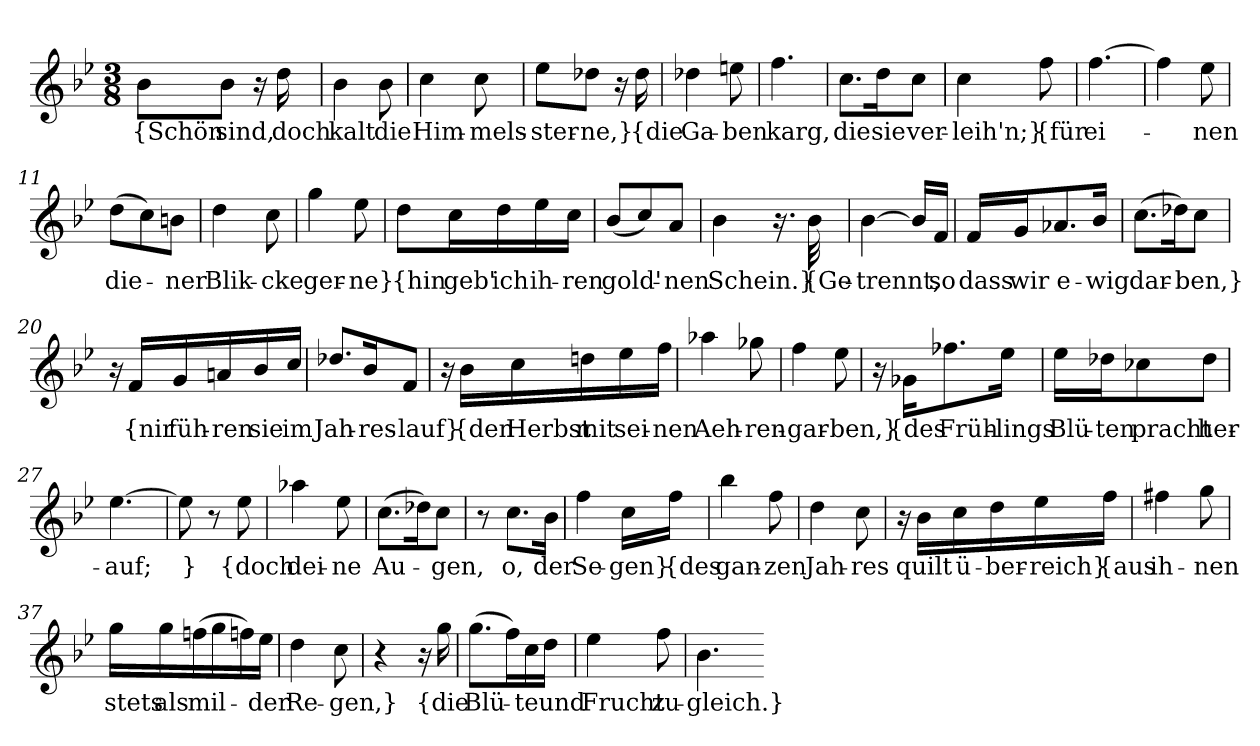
**kern	**text
*part1	*part1
*staff1	*staff1
*clefG2	*
*k[b-e-]	*
*M3/8	*
=1	=1
8b-\L	{Schön
8b-\J	sind,
16r	.
16dd	doch
=2	=2
4b-	kalt
8b-	die
=3	=3
4cc	Him-
8cc	-mels-
=4	=4
8ee-\L	-ster-
8dd-X\J	-ne,}
16r	.
16dd-	{die
=5	=5
4dd-X	Ga-
8een	-ben
=6	=6
4.ff	karg,
=7	=7
8.cc\L	die
16dd\K	sie
8cc\J	ver-
=8	=8
4cc	-leih'n;}
8ff	{für
=9	=9
[4.ff	ei-
=10	=10
4ff]	.
8ee-	-nen
=11	=11
(8dd\L	die-
8cc\)	.
8bn\J	-ner
=12	=12
4dd	Blik-
8cc	-cke
=13	=13
4gg	ger-
8ee-	-ne}
=14	=14
8dd\L	{hin
16cc\L	geb'
16dd\	ich
16ee-\	ih-
16cc\JJ	-ren
=15	=15
(8b-/L	gold'-
8cc/)	.
8a/J	-nen
=16	=16
4b-	Schein.}
16.r	.
32b-	{Ge-
=17	=17
[4b-	-trennt,
16b-/LL]	.
16f/JJ	so
=18	=18
16f/LL	dass
16g/J	wir
8.a-X/	e-
16b-/Jk	-wig
=19	=19
(8.cc\L	dar-
16dd-X\K)	.
8cc\J	-ben,}
=20	=20
16r	.
16f/LL	{nir
16g/	füh-
16an/	-ren
16b-/	sie
16cc/JJ	im
=21	=21
8.dd-X/L	Jah-
16b-/K	-res-
8f/J	-lauf}
=22	=22
16r	.
16b-\LL	{den
16cc\	Herbst
16ddn\	mit
16ee-\	sei-
16ff\JJ	-nen
=23	=23
4aa-X	Aeh-
8gg-X	-ren-
=24	=24
4ff	-gar-
8ee-	-ben,}
=25	=25
16r	.
16g-X\KL	{des
8.ff-X\	Früh-
16ee-\Jk	-lings
=26	=26
16ee-\LL	Blü-
16dd-X\J	-ten
8cc-X\	pracht
8dd-\J	her-
=27	=27
[4.ee-	-auf;
=28	=28
8ee-]	}
8r	.
8ee-	{doch
=29	=29
4aa-X	dei-
8ee-	-ne
=30	=30
(8.cc\L	Au-
16dd-X\K)	.
8cc\J	-gen,
=31	=31
8r	.
8.cc\L	o,
16b-\Jk	der
=32	=32
4ff	Se-
16cc\LL	-gen}
16ff\JJ	{des
=33	=33
4bb-	gan-
8ff	-zen
=34	=34
4dd	Jah-
8cc	-res
=35	=35
16r	.
16b-\LL	quilt
16cc\	ü-
16dd\	-ber-
16ee-\	-reich}
16ff\JJ	{aus
=36	=36
4ff#X	ih-
8gg	-nen
=37	=37
16gg\LL	stets
16gg\	als
(16ffn\	mil-
16gg\	.
16ffn\)	.
16ee-\JJ	-der
=38	=38
4dd	Re-
8cc	-gen,}
=40	=40
4r	.
16r	.
16gg	{die
=41	=41
(8.gg\L	Blü-
16ff\L)	.
16cc\	-te
16dd\JJ	und
=42	=42
4ee-	Frucht
8ff	zu-
=43	=43
4.b-	-gleich.}
=-	=-
*-	*-
